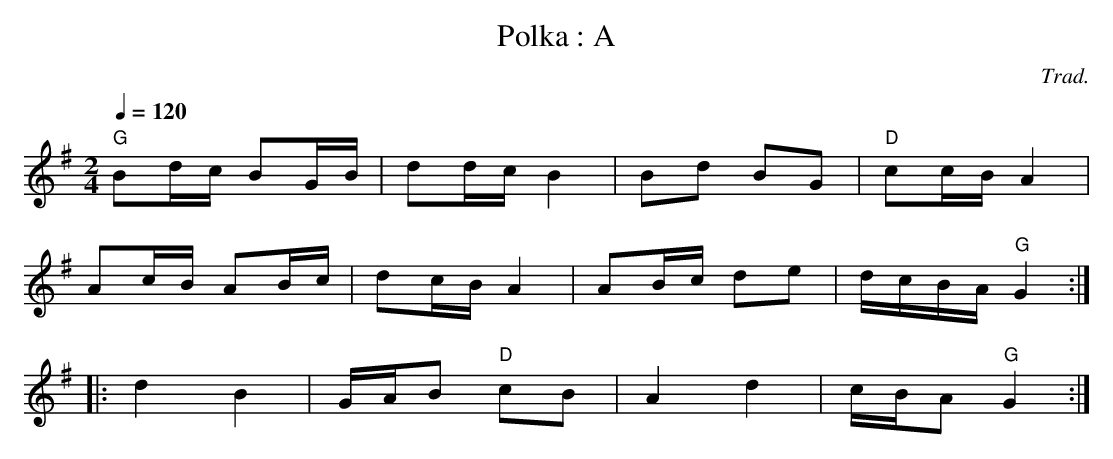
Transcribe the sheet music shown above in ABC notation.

X:1
T:Polka : A
E:12
C:Trad.
M:2/4
L:1/16
K:G
Q:1/4=120
"G"B2dc B2GB | d2dc B4 | B2d2 B2G2 | "D"c2cB A4 |
A2cB A2Bc | d2cB A4 | A2Bc d2e2 | dcBA "G"G4 ::
d4 B4 | GAB2 "D"c2B2 | A4 d4 | cBA2 "G"G4 :|
